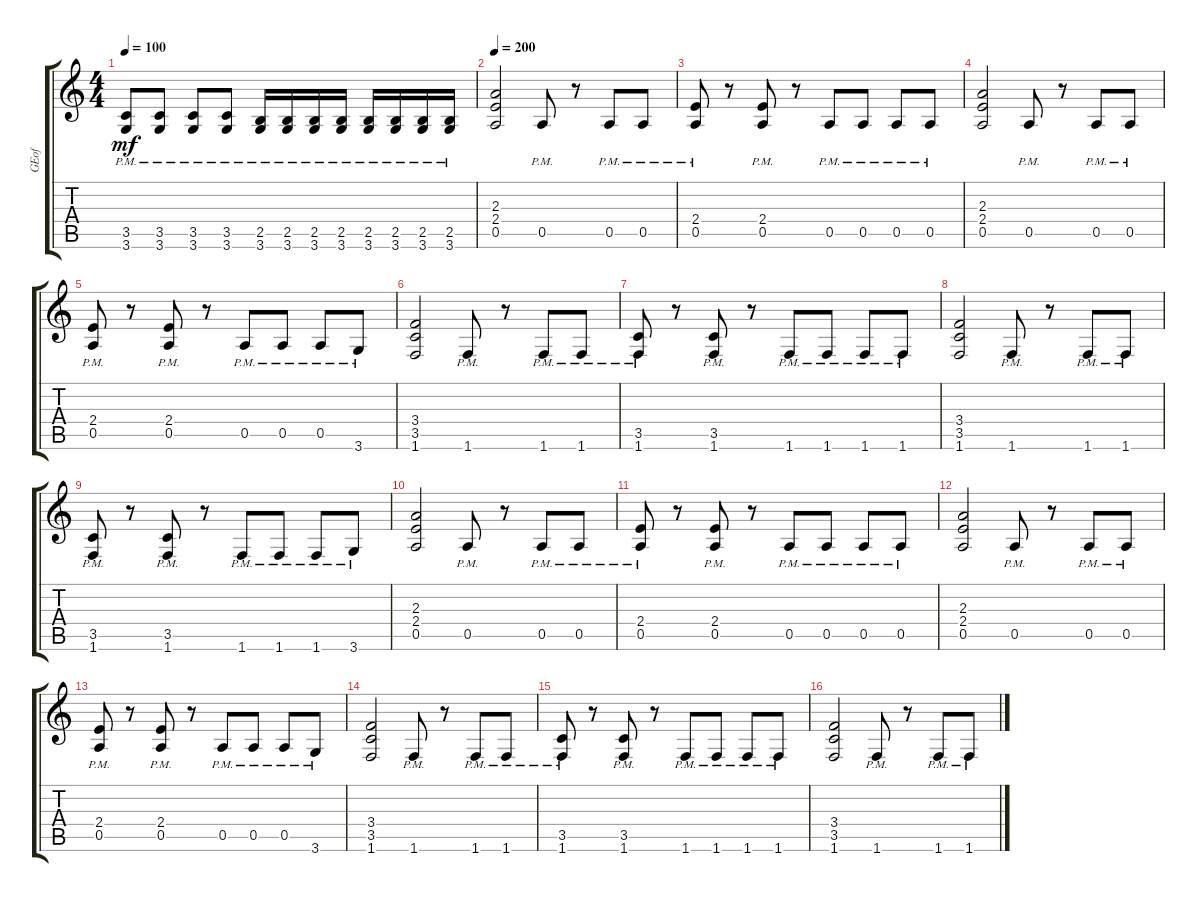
\track ("GEof" "GEof") {instrument distortionguitar}
\staff {score tabs}
\tuning (E4 B3 G3 D3 A2 E2) {hide}
\ts (4 4)
\tempo 100
\clef g2
\ks c
(3.5{pm} 3.6{pm}).8{dy mf} (3.5{pm} 3.6{pm}).8 (3.5{pm} 3.6{pm}).8 (3.5{pm} 3.6{pm}).8 (2.5{pm} 3.6{pm}).16 (2.5{pm} 3.6{pm}).16 (2.5{pm} 3.6{pm}).16 (2.5{pm} 3.6{pm}).16 (2.5{pm} 3.6{pm}).16 (2.5{pm} 3.6{pm}).16 (2.5{pm} 3.6{pm}).16 (2.5{pm} 3.6{pm}).16 |
\tempo 200
(2.3 2.4 0.5).2 0.5{pm}.8 r.8 0.5{pm}.8 0.5{pm}.8 |
(2.4{pm} 0.5{pm}).8 r.8 (2.4{pm} 0.5{pm}).8 r.8 0.5{pm}.8 0.5{pm}.8 0.5{pm}.8 0.5{pm}.8 |
(2.3 2.4 0.5).2 0.5{pm}.8 r.8 0.5{pm}.8 0.5{pm}.8 |
(2.4{pm} 0.5{pm}).8 r.8 (2.4{pm} 0.5{pm}).8 r.8 0.5{pm}.8 0.5{pm}.8 0.5{pm}.8 3.6{pm}.8 |
(3.4 3.5 1.6).2 1.6{pm}.8 r.8 1.6{pm}.8 1.6{pm}.8 |
(3.5{pm} 1.6{pm}).8 r.8 (3.5{pm} 1.6{pm}).8 r.8 1.6{pm}.8 1.6{pm}.8 1.6{pm}.8 1.6{pm}.8 |
(3.4 3.5 1.6).2 1.6{pm}.8 r.8 1.6{pm}.8 1.6{pm}.8 |
(3.5{pm} 1.6{pm}).8 r.8 (3.5{pm} 1.6{pm}).8 r.8 1.6{pm}.8 1.6{pm}.8 1.6{pm}.8 3.6{pm}.8 |
(2.3 2.4 0.5).2 0.5{pm}.8 r.8 0.5{pm}.8 0.5{pm}.8 |
(2.4{pm} 0.5{pm}).8 r.8 (2.4{pm} 0.5{pm}).8 r.8 0.5{pm}.8 0.5{pm}.8 0.5{pm}.8 0.5{pm}.8 |
(2.3 2.4 0.5).2 0.5{pm}.8 r.8 0.5{pm}.8 0.5{pm}.8 |
(2.4{pm} 0.5{pm}).8 r.8 (2.4{pm} 0.5{pm}).8 r.8 0.5{pm}.8 0.5{pm}.8 0.5{pm}.8 3.6{pm}.8 |
(3.4 3.5 1.6).2 1.6{pm}.8 r.8 1.6{pm}.8 1.6{pm}.8 |
(3.5{pm} 1.6{pm}).8 r.8 (3.5{pm} 1.6{pm}).8 r.8 1.6{pm}.8 1.6{pm}.8 1.6{pm}.8 1.6{pm}.8 |
(3.4 3.5 1.6).2 1.6{pm}.8 r.8 1.6{pm}.8 1.6{pm}.8
